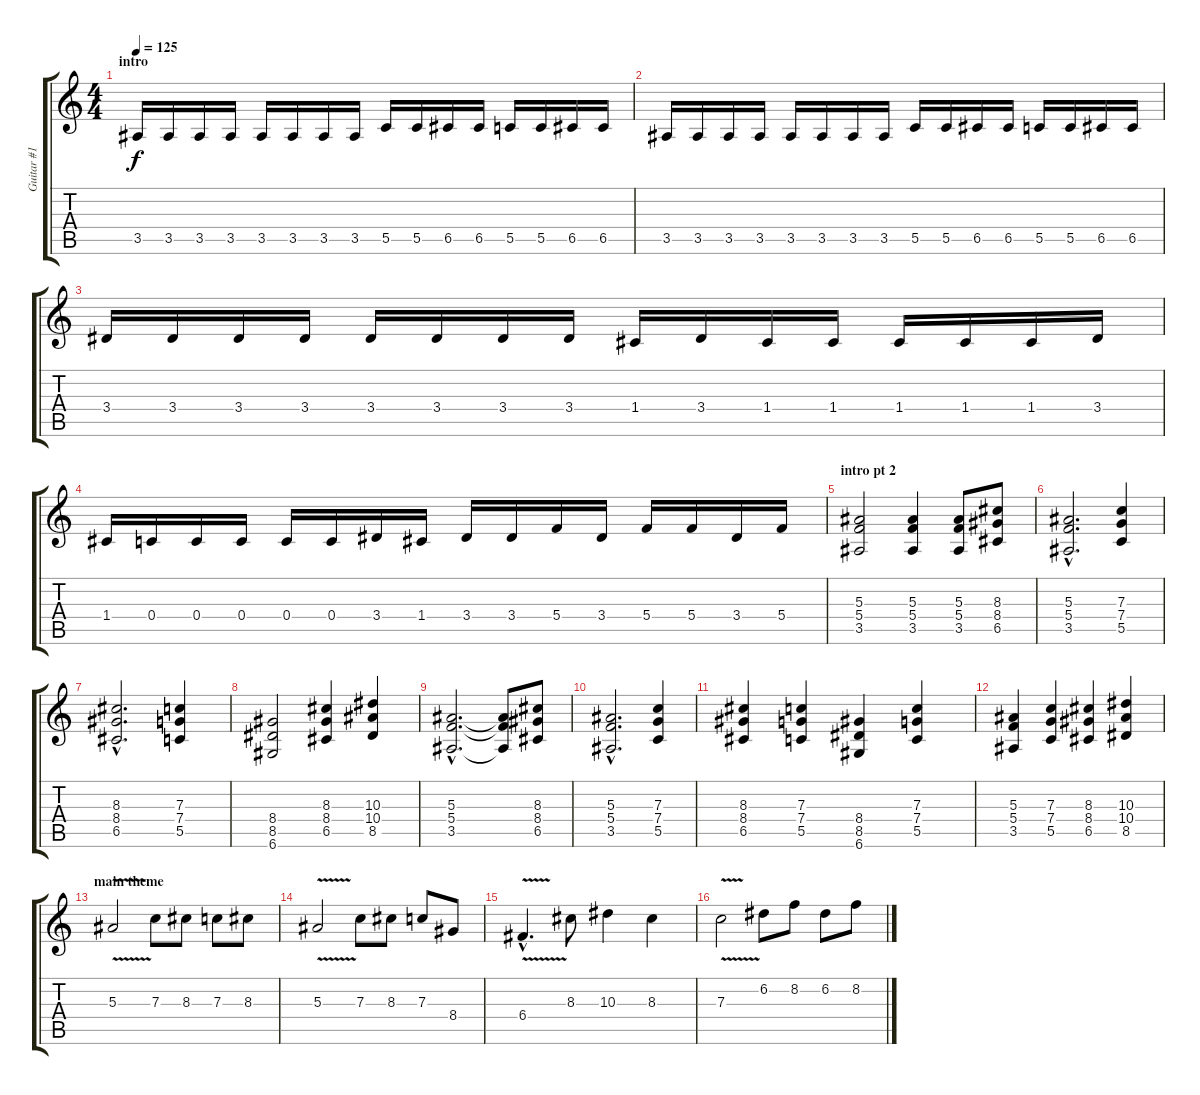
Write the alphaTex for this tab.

\track ("Guitar #1" "Guitar #1") {instrument distortionguitar}
\staff {score tabs}
\tuning (D4 A3 F3 C3 G2 D2) {hide}
\ts (4 4)
\section ("" "intro")
\tempo 125
\clef g2
\ks c
3.5.16{dy f instrument distortionguitar} 3.5.16 3.5.16 3.5.16 3.5.16 3.5.16 3.5.16 3.5.16 5.5.16 5.5.16 6.5.16 6.5.16 5.5.16 5.5.16 6.5.16 6.5.16 |
3.5.16 3.5.16 3.5.16 3.5.16 3.5.16 3.5.16 3.5.16 3.5.16 5.5.16 5.5.16 6.5.16 6.5.16 5.5.16 5.5.16 6.5.16 6.5.16 |
3.4.16 3.4.16 3.4.16 3.4.16 3.4.16 3.4.16 3.4.16 3.4.16 1.4.16 3.4.16 1.4.16 1.4.16 1.4.16 1.4.16 1.4.16 3.4.16 |
1.4.16 0.4.16 0.4.16 0.4.16 0.4.16 0.4.16 3.4.16 1.4.16 3.4.16 3.4.16 5.4.16 3.4.16 5.4.16 5.4.16 3.4.16 5.4.16 |
\section ("" "intro pt 2")
(5.3 5.4 3.5).2 (5.3 5.4 3.5).4 (5.3 5.4 3.5).8 (8.3 8.4 6.5).8 |
(5.3{hac} 5.4{hac} 3.5{hac}).2{d} (7.3 7.4 5.5).4 |
(8.3{hac} 8.4{hac} 6.5{hac}).2{d} (7.3 7.4 5.5).4 |
(8.4 8.5 6.6).2 (8.3 8.4 6.5).4 (10.3 10.4 8.5).4 |
(5.3{hac} 5.4{hac} 3.5{hac}).2{d} (5.3{t} 5.4{t} 3.5{t}).8 (8.3 8.4 6.5).8 |
(5.3{hac} 5.4{hac} 3.5{hac}).2{d} (7.3 7.4 5.5).4 |
(8.3 8.4 6.5).4 (7.3 7.4 5.5).4 (8.4 8.5 6.6).4 (7.3 7.4 5.5).4 |
(5.3 5.4 3.5).4 (7.3 7.4 5.5).4 (8.3 8.4 6.5).4 (10.3 10.4 8.5).4 |
\section ("" "main theme")
5.3{v}.2 7.3.8 8.3.8 7.3.8 8.3.8 |
5.3{v}.2 7.3.8 8.3.8 7.3.8 8.4.8 |
6.4{v hac}.4{d} 8.3.8 10.3.4 8.3.4 |
7.3{v}.2 6.2.8 8.2.8 6.2.8 8.2.8
